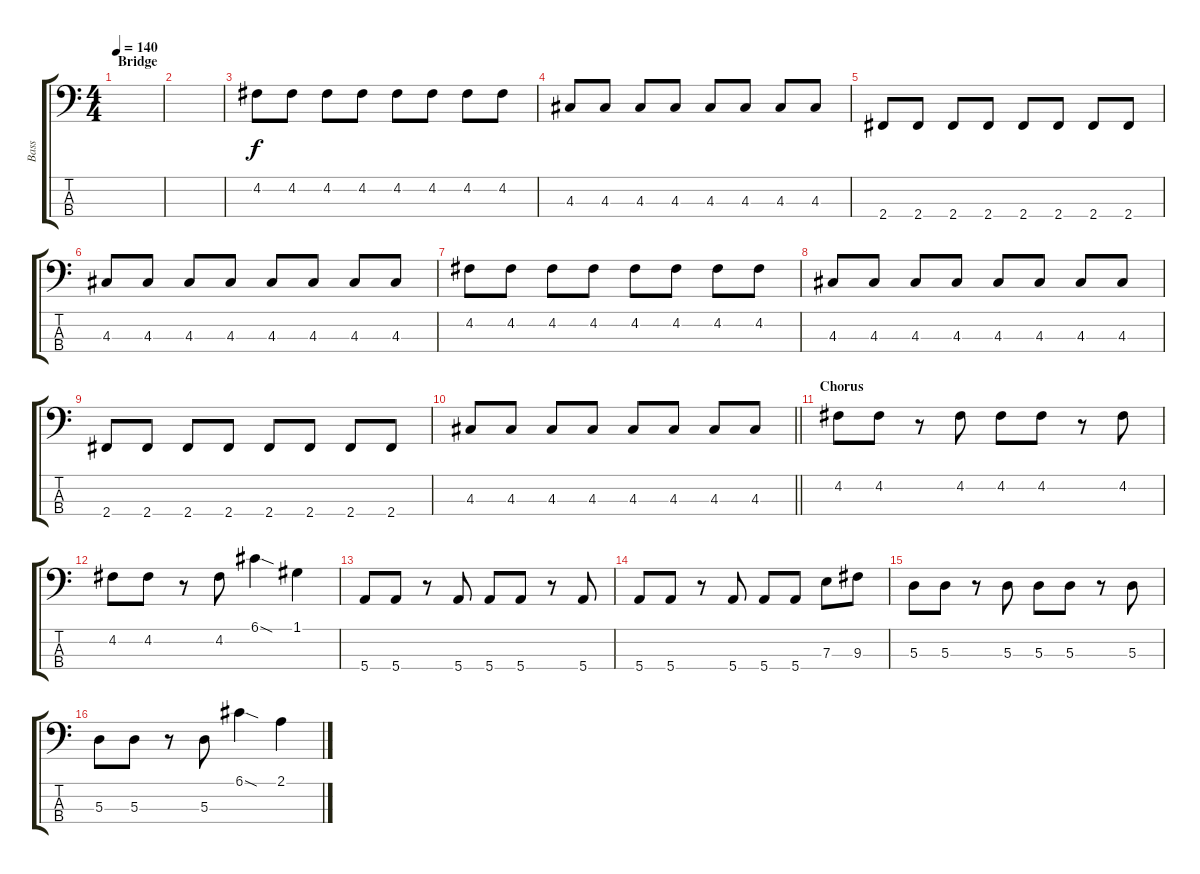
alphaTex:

\track ("Bass" "Bass") {instrument slapbass1}
\staff {score tabs}
\tuning (G2 D2 A1 E1) {hide}
\ts (4 4)
\section ("" "Bridge")
\tempo 140
\clef f4
\ks c
|
|
4.2.8 4.2.8 4.2.8 4.2.8 4.2.8 4.2.8 4.2.8 4.2.8 |
4.3.8 4.3.8 4.3.8 4.3.8 4.3.8 4.3.8 4.3.8 4.3.8 |
2.4.8 2.4.8 2.4.8 2.4.8 2.4.8 2.4.8 2.4.8 2.4.8 |
4.3.8 4.3.8 4.3.8 4.3.8 4.3.8 4.3.8 4.3.8 4.3.8 |
4.2.8 4.2.8 4.2.8 4.2.8 4.2.8 4.2.8 4.2.8 4.2.8 |
4.3.8 4.3.8 4.3.8 4.3.8 4.3.8 4.3.8 4.3.8 4.3.8 |
2.4.8 2.4.8 2.4.8 2.4.8 2.4.8 2.4.8 2.4.8 2.4.8 |
\barLineRight lightlight
4.3.8 4.3.8 4.3.8 4.3.8 4.3.8 4.3.8 4.3.8 4.3.8 |
\section ("" "Chorus")
4.2.8 4.2.8 r.8 4.2.8 4.2.8 4.2.8 r.8 4.2.8 |
4.2.8 4.2.8 r.8 4.2.8 6.1{sod}.4 1.1.4 |
5.4.8 5.4.8 r.8 5.4.8 5.4.8 5.4.8 r.8 5.4.8 |
5.4.8 5.4.8 r.8 5.4.8 5.4.8 5.4.8 7.3.8 9.3.8 |
5.3.8 5.3.8 r.8 5.3.8 5.3.8 5.3.8 r.8 5.3.8 |
5.3.8 5.3.8 r.8 5.3.8 6.1{sod}.4 2.1.4
